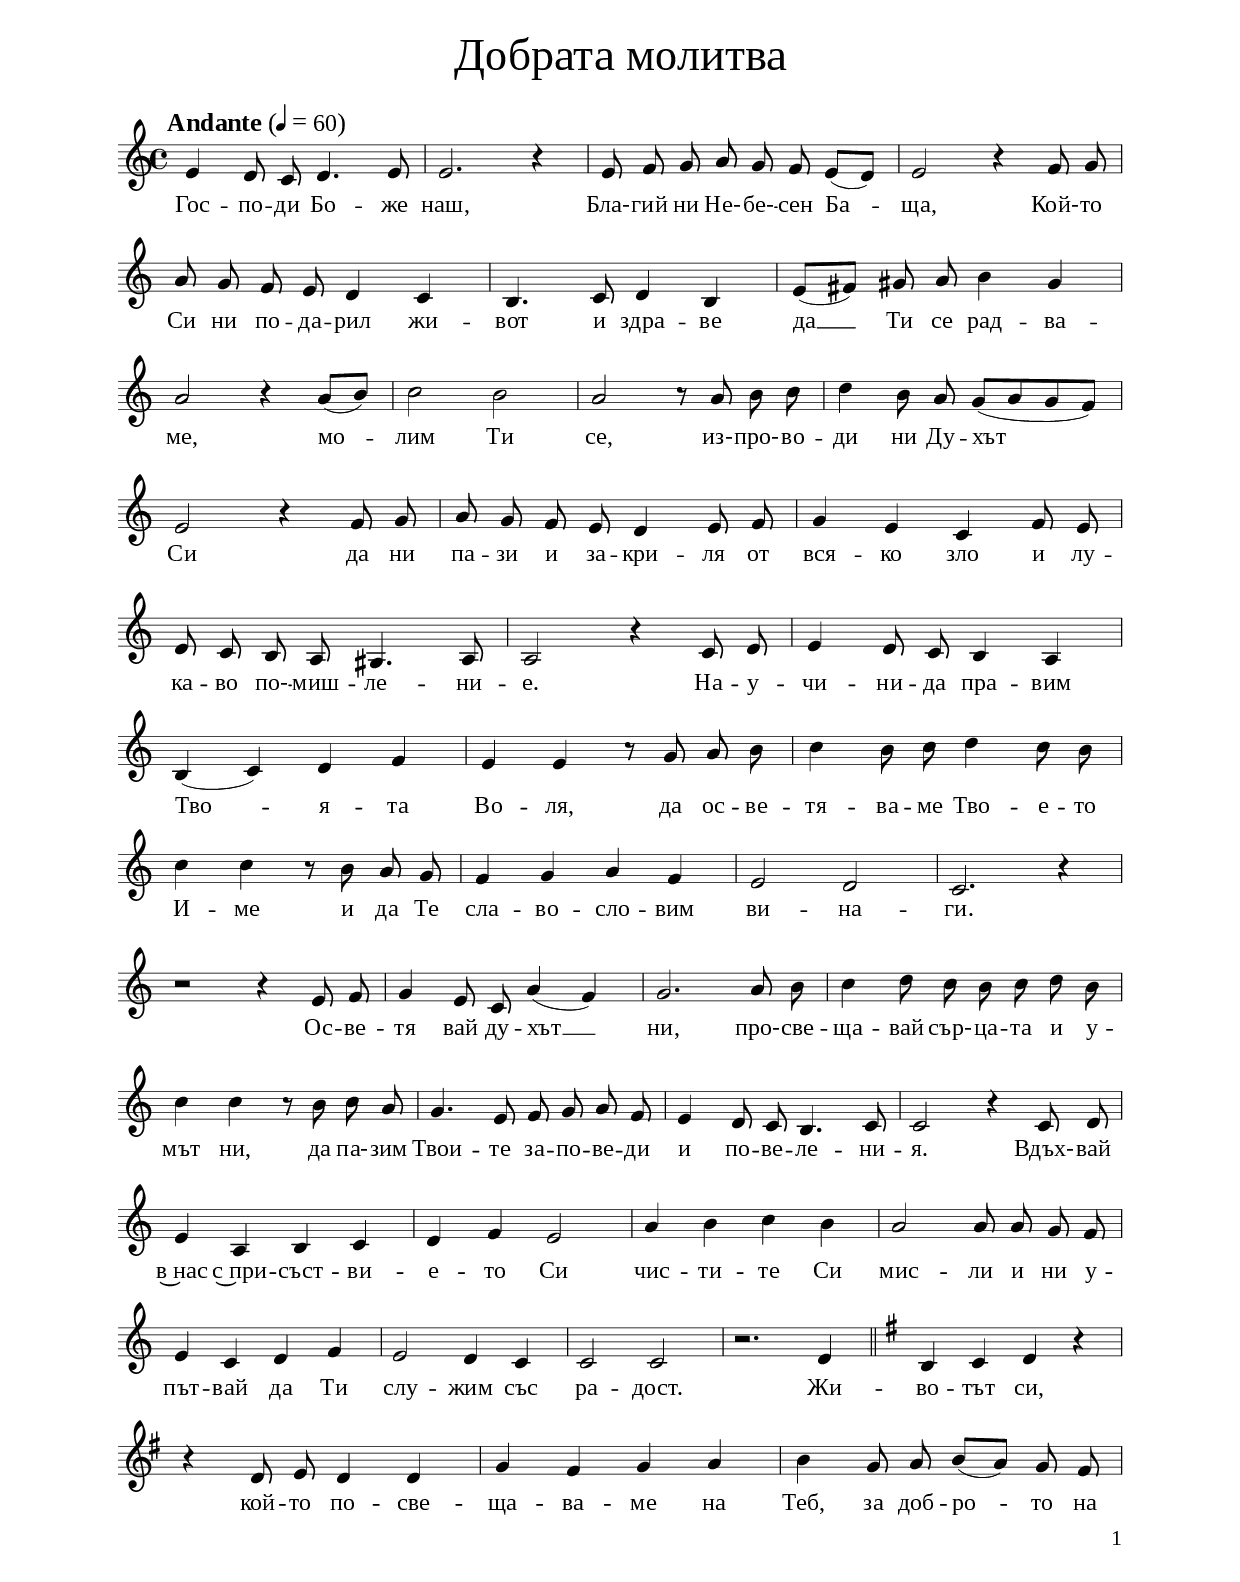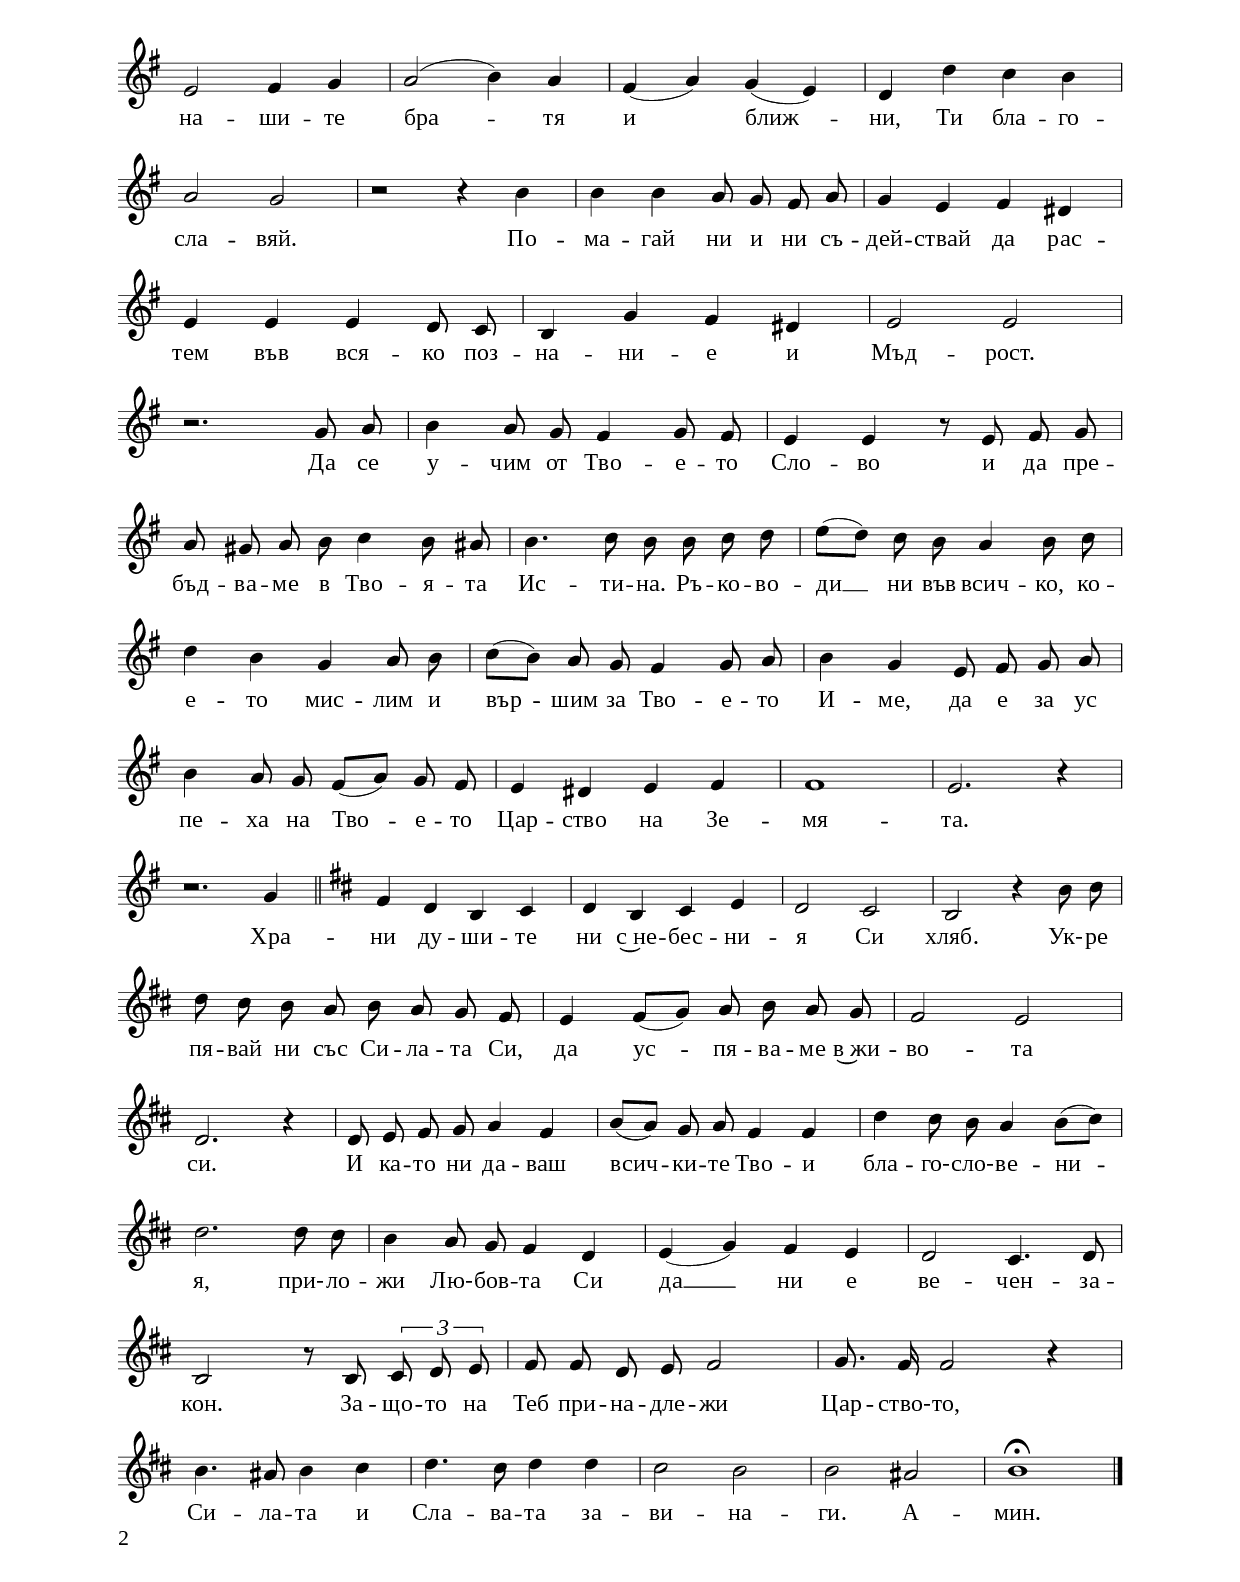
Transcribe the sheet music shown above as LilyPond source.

\version "2.24.4"

% include paper part and global functions
\include "include/globals.ily"

\bookpart {
  \label #'ref253
  \tocItem \markup "Добрата молитва "
  \include "include/bookpart-paper.ily"
  \score {
      \layout {
        indent = 0.0\cm % remove first line indentation
        ragged-last = ##f % do spread last line to fill the whole space
        \override Staff.BarLine.thick-thickness = #4 %make the end and repeat bars thiner
        \override Score.VoltaBracket.font-size = #-1.7 % make the repeat number fontsize smaller
        

        \context {
          \Score
          \omit BarNumber %remove bar numbers
          \override KeySignature.X-offset = #-1.2 % decrease keysigniture offset
          \override TimeSignature.X-offset = #-1.8 % decrease time signiture offset
          \override MetronomeMark.font-size = #1.5 % increase the tempo fontsize
          \override TupletNumber.font-size = #0.4 % increase the triol number

        } % context

        \context {
          % change staff size
          \Staff
          fontSize = #+0 % affects notes size only
          \override StaffSymbol.staff-space = #(magstep -3)
          \override StaffSymbol.thickness = #0.5
          \override BarLine.hair-thickness = #1
          %\override StaffSymbol.ledger-line-thickness = #'(0 . 0)
        }

        \context {
          % adjust space between staff and lyrics and between the two lyric lines
          \Lyrics
          \override VerticalAxisGroup.nonstaff-relatedstaff-spacing = #'((padding . 1))
          \override VerticalAxisGroup.nonstaff-nonstaff-spacing = #'((minimum-distance . 2))
          includeGraceNotes = ##t
        }
      } % layout

    \new Voice  \absolute {
      \clef treble
      \key c \major
      \time 4/4
      \tempoFunc "Andante" 4 "60"
      \autoBeamOff
      e'4  d'8  c'8  d'4.
      e'8 | % 2
      e'2. r4 | % 3
      e'8  f'8  g'8  a'8  g'8
      f'8  e'8 ( [  d'8 ) ] | % 4
      e'2 r4  f'8  g'8 \break | % 5
      a'8  g'8  f'8  e'8  d'4
      c'4 | % 6
      b4.  c'8  d'4  b4 | % 7
      e'8 ( [  fis'8 ) ]  gis'8  a'8
      b'4  gis'4 | \break % 8
      a'2 r4  a'8 ( [  b'8 ) ] | % 9
      c''2  b'2 |
      a'2 r8  a'8  b'8  c''8 | % 11
      d''4  b'8  a'8  g'8 ( [  a'8
      g'8  f'8 ) ] | \break % 12
      e'2 r4  f'8  g'8 | % 13
      a'8  g'8  f'8  e'8  d'4
      e'8  f'8 | % 14
      g'4  e'4  c'4  f'8  e'8 | \break % 15
      d'8  c'8  b8  a8  gis4.
      a8 | % 16
      a2 r4  c'8  d'8 | % 17
      e'4  d'8  c'8  b4  a4 | \break % 18
      b4 (  c'4 )  d'4  f'4 | % 19
      e'4  e'4 r8  g'8  a'8  b'8 |

      c''4  b'8  c''8  d''4
      c''8  b'8 |  \break % 21
      c''4  c''4 r8  b'8  a'8
      g'8 | % 22
      f'4  g'4  a'4  f'4 | % 23
      e'2  d'2  | % 24
      c'2. r4 | \break % 25
      r2 r4  e'8  f'8 | % 26
      g'4  e'8  c'8  a'4 (  f'4 ) | % 27
      g'2.  a'8  b'8 | % 28
      c''4  d''8  c''8  b'8
      c''8  d''8  b'8 \break | % 29
      c''4  c''4 r8  b'8  c''8
      a'8 |
      g'4.  e'8  f'8  g'8  a'8
      f'8 | % 31
      e'4  d'8  c'8  b4.  c'8 | % 32
      c'2 r4  c'8  d'8 \break | % 33
      e'4  a4  b4  c'4 | % 34
      d'4  f'4  e'2 | % 35
      a'4  b'4  c''4  b'4 | % 36
      a'2  a'8  a'8  g'8  f'8 | \break % 37
      e'4  c'4  d'4  f'4  | % 38
      e'2  d'4  c'4 | % 39
      c'2  c'2 |
      r2.  d'4 \bar "||"
      \key g \major  b4  c'4  d'4 r4 |\break % 42
      r4  d'8  e'8  d'4  d'4 | % 43
      g'4  fis'4  g'4  a'4 | % 44
      b'4  g'8  a'8  b'8 ( [  a'8 )
      ]  g'8  fis'8 | \break % 45
      e'2  fis'4  g'4 |  % 46
      a'2 (  b'4 )  a'4 | % 47
      fis'4 (  a'4 )  g'4 (  e'4 ) | % 48
      d'4  d''4  c''4  b'4 | \break % 49
      a'2  g'2 |
      r2 r4  b'4 | % 51
      b'4  b'4  a'8  g'8  fis'8
      a'8 | % 52
      g'4  e'4  fis'4  dis'4 | \break % 53
      e'4  e'4  e'4  d'8  c'8  | % 54
      b4  g'4  fis'4  dis'4 | % 55
      e'2  e'2 | \break % 56
      r2.  g'8  a'8 | % 57
      b'4  a'8  g'8  fis'4  g'8
      fis'8 | % 58
      e'4  e'4 r8  e'8  fis'8  g'8
      \break | % 59
      a'8  gis'8  a'8  b'8  c''4
      b'8  ais'8 |
      b'4.  c''8  b'8  b'8
      c''8  d''8 | % 61
      e''8 ( [  d''8 ) ]  c''8  b'8
      a'4  b'8  c''8 | \break % 62
      d''4  b'4  g'4  a'8  b'8 | % 63
      c''8 ( [  b'8 ) ]  a'8  g'8
      fis'4  g'8  a'8 | % 64
      b'4  g'4  e'8  fis'8  g'8
      a'8 | \break % 65
      b'4  a'8  g'8  fis'8 ( [  a'8
      ) ]  g'8  fis'8 | % 66
      e'4  dis'4  e'4  fis'4 | % 67
      fis'1  | % 68
      e'2. r4 | \break % 69
      r2.  g'4 \bar "||"
      \key b \minor  fis'4  d'4  b4  cis'4 | % 71
      d'4  b4  cis'4  e'4 | % 72
      d'2  cis'2 | % 73
      b2 r4  b'8  cis''8 \break | % 74
      d''8  cis''8  b'8  a'8
      b'8  a'8  g'8  fis'8 | % 75
      e'4  fis'8 ( [  g'8 ) ]  a'8
      b'8  a'8  g'8 | % 76
      fis'2  e'2 \break | % 77
      d'2. r4  | % 78
      d'8  e'8  fis'8  g'8  a'4
      fis'4 | % 79
      b'8 ( [  a'8 ) ]  g'8  a'8  fis'4
      fis'4 |
      d''4  cis''8  b'8  a'4
      b'8 ( [  cis''8 ) ] | \break % 81
      d''2.  d''8  cis''8  | % 82
      b'4  a'8  g'8  fis'4  d'4 | % 83
      e'4 (  g'4 )  fis'4  e'4 | % 84
      d'2  cis'4.  d'8 |\break % 85
      b2 r8  b8 \times 2/3 {
        cis'8  d'8  e'8
      }
      | % 86
      fis'8  fis'8  d'8  e'8  fis'2
      | % 87
      g'8.  fis'16  fis'2 r4   \break | % 88
      b'4.  ais'8  b'4  cis''4 | % 89
      d''4.  cis''8  d''4  d''4 |

      cis''2  b'2 | % 91
      b'2  ais'2 | % 92
      b'1 \fermata \bar "|."
    }

    \addlyrics {
      Гос -- по -- ди Бо -- же наш,
      "Бла-" -- гий ни "Не-" -- "бе-" -- сен Ба -- ща, "Кой-"
      -- то Си ни по -- да -- рил жи -- вот и здра --
      ве да  __ Ти се рад -- ва -- ме, мо -- лим Ти се,
      "из-" -- "про-" -- во -- ди ни Ду --
      хът Си да ни па -- зи и за -- кри -- ля от вся --
      ко зло и лу -- ка -- во "по-" -- миш -- ле -- ни
      -- е. На -- у -- чи -- ни -- да пра -- вим Тво
      -- я -- та Во -- ля, да ос -- ве -- тя -- ва
      -- ме Тво -- е -- то И -- ме и да Те сла --
      во -- сло -- вим ви -- на -- ги. Ос -- ве -- тя
      вай ду -- хът __ ни, "про-" -- све -- ща -- вай
      "сър-"  -- ца -- та и у -- мът ни, да "па-" -- зим
      Твои -- те за -- по -- ве -- ди и по -- ве
      -- ле -- ни -- я. "Вдъх-" -- вай в~нас с~при -- съст --
      ви -- е -- то Си чис -- ти -- те Си мис -- ли
      и ни у -- път -- вай да Ти слу -- жим със ра
      -- дост. Жи -- во -- тът си, кой -- то по -- све
      -- ща -- ва -- ме на Теб, за доб -- ро -- то
      на на -- ши -- те бра -- тя и  ближ
      -- ни, Ти бла -- го -- сла -- вяй. По -- ма --
      гай ни и ни съ -- дей -- ствай да рас -- тем
      във вся -- ко поз -- на -- ни -- е и Мъд --
      рост. Да се у -- чим от Тво -- е -- то Сло --
      во и да пре -- бъд -- ва -- ме в Тво -- я --
      та Ис -- ти -- на. Ръ -- ко -- во -- ди __  ни
      във всич -- ко, ко -- е -- то мис -- лим и вър
      -- шим за Тво -- е -- то И -- ме, да е за
      ус пе -- ха на Тво -- е -- то Цар -- ство
      на Зе -- мя -- та. Хра -- ни ду -- ши -- те ни
      с~не -- бес -- ни -- я Си хляб. "Ук-" -- ре пя --
      вай ни със Си -- ла -- та Си, да ус -- пя
      -- ва -- ме в~жи -- во -- та си. И ка -- то ни
      да -- ваш всич -- ки -- те Тво -- и бла --
      "го-" -- "сло-" -- ве -- ни -- я, "при-" -- ло -- жи
      "Лю-" -- бов -- та Си да  __ ни е ве -- чен --
      за -- кон. За -- що -- то на Теб при -- на --
      дле -- жи Цар -- "ство-" -- то, Си -- ла -- та и Сла
      -- ва -- та за -- ви -- на -- ги. А -- мин.}

      \header {
        title = \titleFunc #'ref_desc_20 "Добрата молитва" "Dobrata molitva"
      }

      \midi{}

    } % score




  } % bookpart

  % Più mosso
  %
